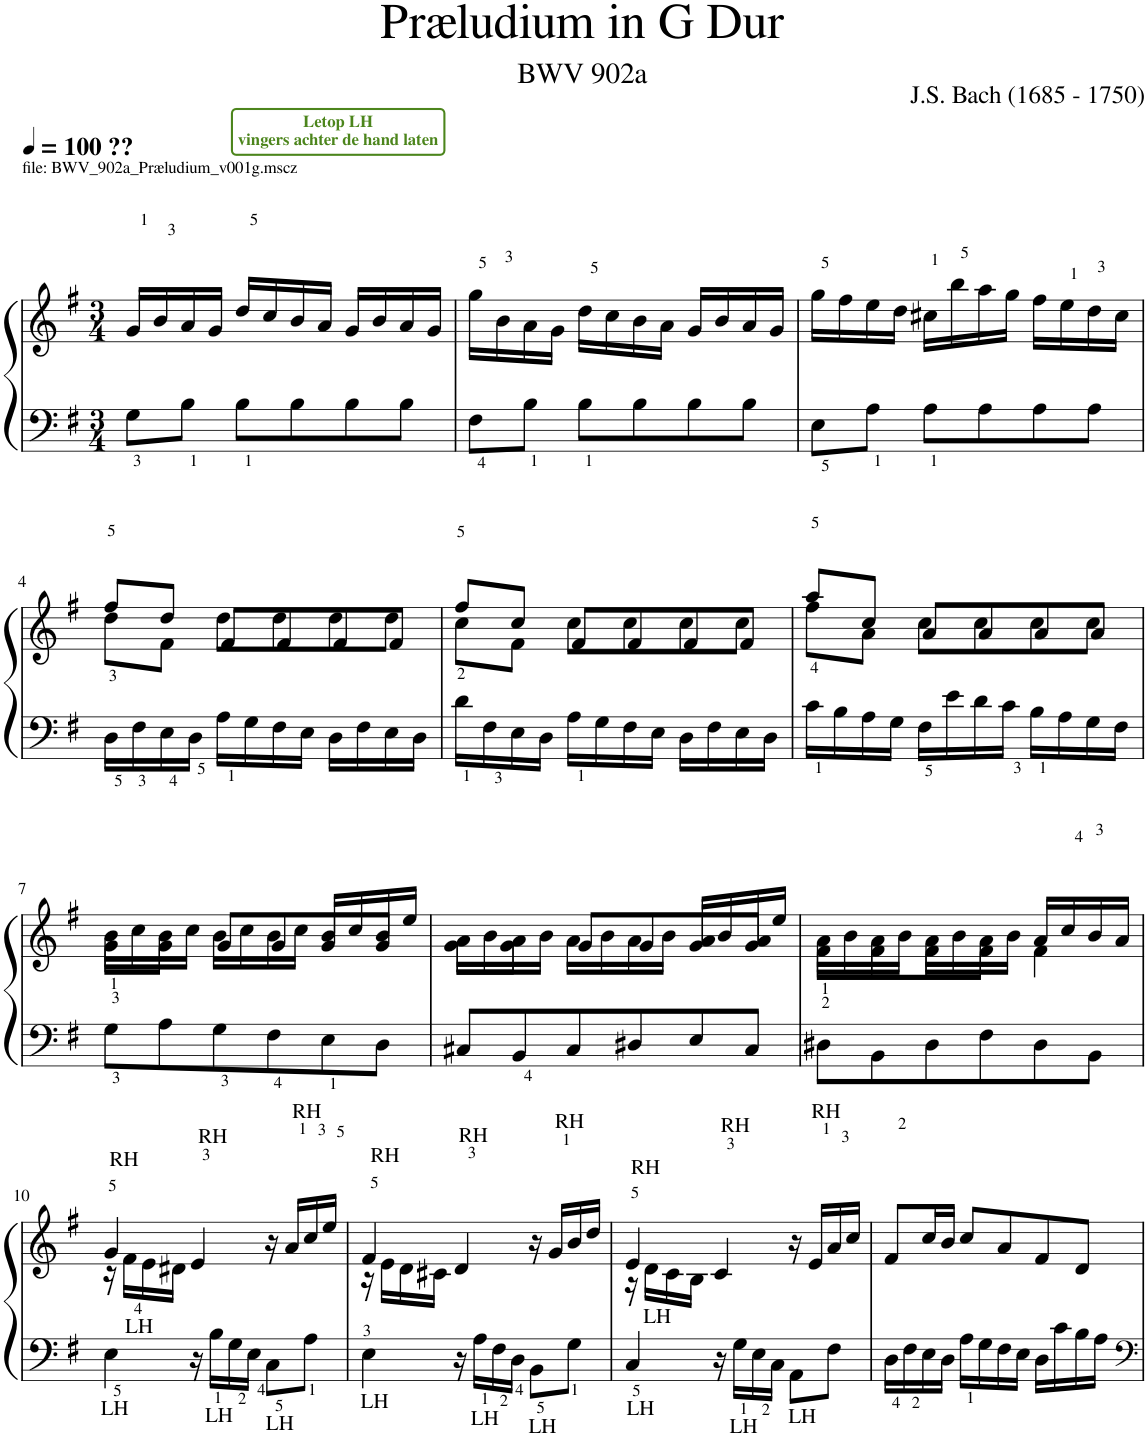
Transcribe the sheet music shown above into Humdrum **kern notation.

**kern	**kern
*part1	*part1
*staff2	*staff1
*I"Piano	*
*I'Pno.	*
*clefF4	*clefG2
*k[f#]	*k[f#]
*M3/4	*M3/4
*MM100	*MM100
=1	=1
!	!LO:TX:a:t=file&colon; BWV_902a_Præludium_v001g.mscz
!	!LO:TX:a:B:t=??
8G\L	16g/LL
.	16b/
8B\J	16a/
.	16g/JJ
!	!LO:TX:a:B:color=#4C851C:t=Letop LH
!	!LO:TX:a:t=vingers achter de hand laten
8B\L	16dd/LL
.	16cc/
8B\	16b/
.	16a/JJ
8B\	16g/LL
.	16b/
8B\J	16a/
.	16g/JJ
=2	=2
8F#\L	16gg\LL
.	16b\
8B\J	16a\
.	16g\JJ
8B\L	16dd\LL
.	16cc\
8B\	16b\
.	16a\JJ
8B\	16g/LL
.	16b/
8B\J	16a/
.	16g/JJ
=3	=3
8E\L	16gg\LL
.	16ff#\
8A\J	16ee\
.	16dd\JJ
8A\L	16cc#X\LL
.	16bb\
8A\	16aa\
.	16gg\JJ
8A\	16ff#\LL
.	16ee\
8A\J	16dd\
.	16cc#\JJ
!!LO:LB:g=z
=4	=4
*	*^
16D\LL	8dd\L	8ff#/L
16F#\	.	.
16E\	8f#\J	8dd/J
16D\JJ	.	.
16A\LL	8f#/L	8dd\L
16G\	.	.
16F#\	8f#/	8dd\
16E\JJ	.	.
16D\LL	8f#/	8dd\
16F#\	.	.
16E\	8f#/J	8dd\J
16D\JJ	.	.
=5	=5	=5
16d\LL	8cc\L	8ff#/L
16F#\	.	.
16E\	8f#\J	8cc/J
16D\JJ	.	.
16A\LL	8f#/L	8cc\L
16G\	.	.
16F#\	8f#/	8cc\
16E\JJ	.	.
16D\LL	8f#/	8cc\
16F#\	.	.
16E\	8f#/J	8cc\J
16D\JJ	.	.
=6	=6	=6
16c\LL	8ff#\L	8aa/L
16B\	.	.
16A\	8a\J	8cc/J
16G\JJ	.	.
16F#\LL	8a/L	8cc\L
16e\	.	.
16d\	8a/	8cc\
16c\JJ	.	.
16B\LL	8a/	8cc\
16A\	.	.
16G\	8a/J	8cc\J
16F#\JJ	.	.
!!LO:LB:g=z	!!
=7	=7	=7
8G\L	8g\L	16b\LL
.	.	16cc\
8A\	8g\J	16b\
.	.	16cc\JJ
8G\	8g/L	16b\LL
.	.	16cc\
8F#\	8g/	16b\
.	.	16cc\JJ
8E\	8g/	16b/LL
.	.	16cc/
8D\J	8g/J	16b/
.	.	16ee/JJ
=8	=8	=8
8C#X/L	8g\L	16a\LL
.	.	16b\
8BB/	8g\J	16a\
.	.	16b\JJ
8C#/	8g/L	16a\LL
.	.	16b\
8D#X/	8g/	16a\
.	.	16b\JJ
8E/	8g/	16a/LL
.	.	16b/
8C#/J	8g/J	16a/
.	.	16ee/JJ
=9	=9	=9
8D#X\L	8f#\L	16a\LL
.	.	16b\
8BB\	8f#\	16a\
.	.	16b\JJ
8D#\	8f#\	16a\LL
.	.	16b\
8F#\	8f#\J	16a\
.	.	16b\JJ
8D#\	4f#\	16a/LL
.	.	16cc/
8BB\J	.	16b/
.	.	16a/JJ
!!LO:LB:g=z	!!
=10	=10	=10
!	!LO:TX:a:t=RH	!
!LO:TX:b:t=LH	!	!
4E\	4g/	16r
!	!	!LO:TX:b:t=LH
.	.	16f#\LL
.	.	16e\
.	.	16d#X\JJ
!	!LO:TX:a:t=RH	!
16r	4e/	2ryy
!LO:TX:b:t=LH	!	!
16B\LL	.	.
16G\	.	.
16E\JJ	.	.
!LO:TX:b:t=LH	!	!
8C\L	16r	.
!	!LO:TX:a:t=RH	!
.	16a/LL	.
8A\J	16cc/	.
.	16ee/JJ	.
=11	=11	=11
!	!LO:TX:a:t=RH	!
!LO:TX:b:t=LH	!	!
4E\	4f#/	16r
.	.	16e\LL
.	.	16d\
.	.	16c#X\JJ
!	!LO:TX:a:t=RH	!
16r	4d/	2ryy
!LO:TX:b:t=LH	!	!
16A\LL	.	.
16F#\	.	.
16D\JJ	.	.
!LO:TX:b:t=LH	!	!
8BB\L	16r	.
!	!LO:TX:a:t=RH	!
.	16g/LL	.
8G\J	16b/	.
.	16dd/JJ	.
=12	=12	=12
!	!LO:TX:a:t=RH	!
!LO:TX:b:t=LH	!	!
4C/	4e/	16r
!	!	!LO:TX:b:t=LH
.	.	16d\LL
.	.	16c\
.	.	16B\JJ
!	!LO:TX:a:t=RH	!
16r	4c/	2ryy
!LO:TX:b:t=LH	!	!
16G\LL	.	.
16E\	.	.
16C\JJ	.	.
!LO:TX:b:t=LH	!	!
8AA\L	16r	.
!	!LO:TX:a:t=RH	!
.	16e/LL	.
8F#\J	16a/	.
.	16cc/JJ	.
*	*v	*v
=13	=13
16D\LL	8f#/L
16F#\	.
16E\	16cc/L
16D\JJ	16b/JJ
16A\LL	8cc/L
16G\	.
16F#\	8a/
16E\JJ	.
16D\LL	8f#/
16c\	.
16B\	8d/J
16A\JJ	.
=	=
*-	*-
